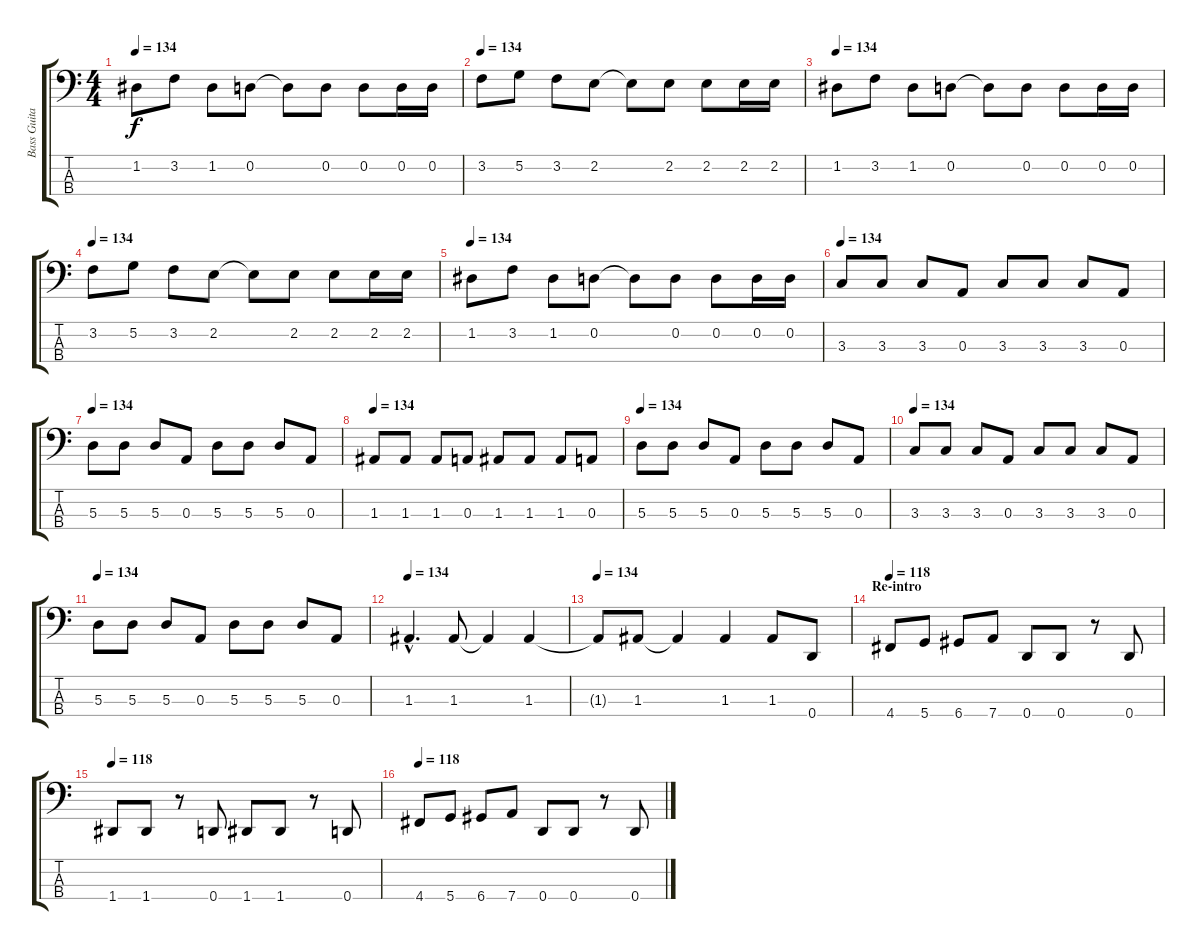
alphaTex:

\track ("Bass Guitar" "Bass Guita") {instrument electricbasspick}
\staff {score tabs}
\tuning (G2 D2 A1 D1) {hide}
\ts (4 4)
\tempo 134
\clef f4
\ks c
1.2.8{dy f} 3.2.8 1.2.8 0.2.8 0.2{t}.8 0.2.8 0.2.8 0.2.16 0.2.16 |
\tempo 134
3.2.8 5.2.8 3.2.8 2.2.8 2.2{t}.8 2.2.8 2.2.8 2.2.16 2.2.16 |
\tempo 134
1.2.8 3.2.8 1.2.8 0.2.8 0.2{t}.8 0.2.8 0.2.8 0.2.16 0.2.16 |
\tempo 134
3.2.8 5.2.8 3.2.8 2.2.8 2.2{t}.8 2.2.8 2.2.8 2.2.16 2.2.16 |
\tempo 134
1.2.8 3.2.8 1.2.8 0.2.8 0.2{t}.8 0.2.8 0.2.8 0.2.16 0.2.16 |
\tempo 134
3.3.8 3.3.8 3.3.8 0.3.8 3.3.8 3.3.8 3.3.8 0.3.8 |
\tempo 134
5.3.8 5.3.8 5.3.8 0.3.8 5.3.8 5.3.8 5.3.8 0.3.8 |
\tempo 134
1.3.8 1.3.8 1.3.8 0.3.8 1.3.8 1.3.8 1.3.8 0.3.8 |
\tempo 134
5.3.8 5.3.8 5.3.8 0.3.8 5.3.8 5.3.8 5.3.8 0.3.8 |
\tempo 134
3.3.8 3.3.8 3.3.8 0.3.8 3.3.8 3.3.8 3.3.8 0.3.8 |
\tempo 134
5.3.8 5.3.8 5.3.8 0.3.8 5.3.8 5.3.8 5.3.8 0.3.8 |
\tempo 134
1.3{hac}.4{d} 1.3.8 1.3{t}.4 1.3.4 |
\tempo 134
1.3{t}.8 1.3.8 1.3{t}.4 1.3.4 1.3.8 0.4.8 |
\section ("" "Re-intro")
\tempo 118
4.4.8 5.4.8 6.4.8 7.4.8 0.4.8 0.4.8 r.8 0.4.8 |
\tempo 118
1.4.8 1.4.8 r.8 0.4.8 1.4.8 1.4.8 r.8 0.4.8 |
\tempo 118
4.4.8 5.4.8 6.4.8 7.4.8 0.4.8 0.4.8 r.8 0.4.8
